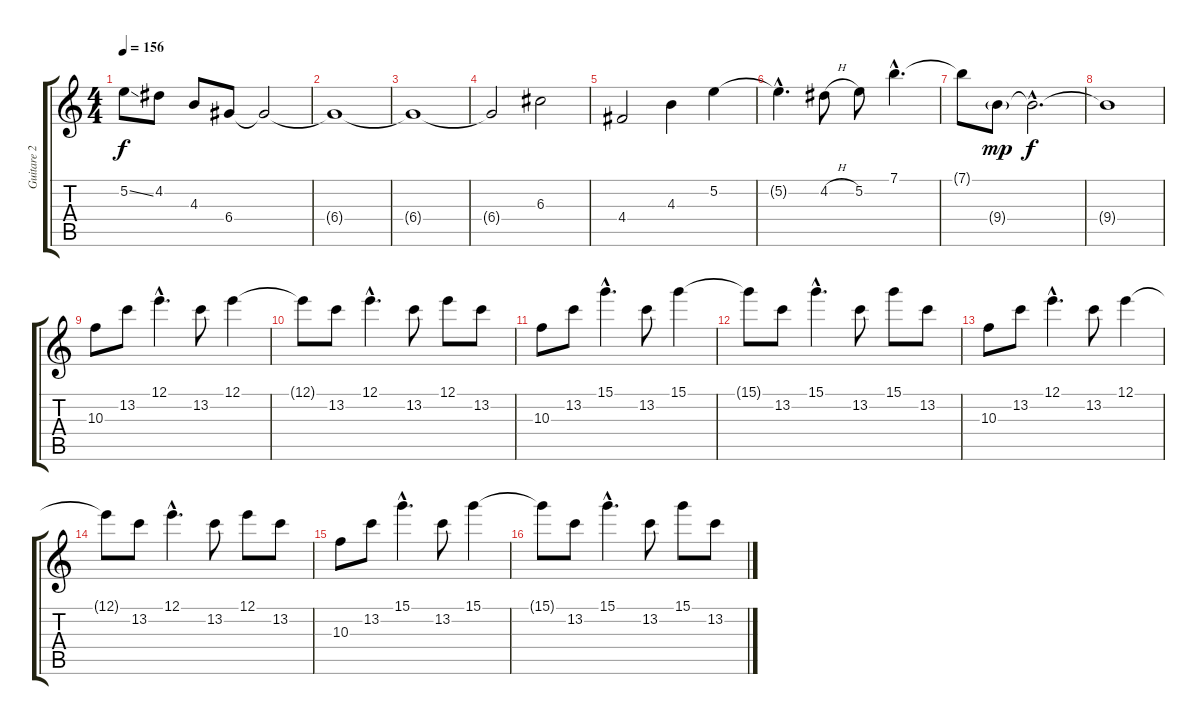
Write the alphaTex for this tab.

\track ("Guitare 2" "Guitare 2") {instrument distortionguitar}
\staff {score tabs}
\tuning (E4 B3 G3 D3 A2 D2) {hide}
\ts (4 4)
\tempo 156
\clef g2
\ks c
5.2{ss}.8{dy f} 4.2.8 4.3.8 6.4.8 6.4{t}.2 |
6.4{t}.1 |
6.4{t}.1 |
6.4{t}.2 6.3.2 |
4.4.2 4.3.4 5.2.4 |
5.2{hac t}.4{d} 4.2{h}.8 5.2.8 7.1{hac}.4{d} |
7.1{t}.8 9.4{g}.8{dy mp} 9.4{hac t}.2{d dy f} |
9.4{t}.1 |
10.3.8 13.2.8 12.1{hac}.4{d} 13.2.8 12.1.4 |
12.1{t}.8 13.2.8 12.1{hac}.4{d} 13.2.8 12.1.8 13.2.8 |
10.3.8 13.2.8 15.1{hac}.4{d} 13.2.8 15.1.4 |
15.1{t}.8 13.2.8 15.1{hac}.4{d} 13.2.8 15.1.8 13.2.8 |
10.3.8 13.2.8 12.1{hac}.4{d} 13.2.8 12.1.4 |
12.1{t}.8 13.2.8 12.1{hac}.4{d} 13.2.8 12.1.8 13.2.8 |
10.3.8 13.2.8 15.1{hac}.4{d} 13.2.8 15.1.4 |
15.1{t}.8 13.2.8 15.1{hac}.4{d} 13.2.8 15.1.8 13.2.8
